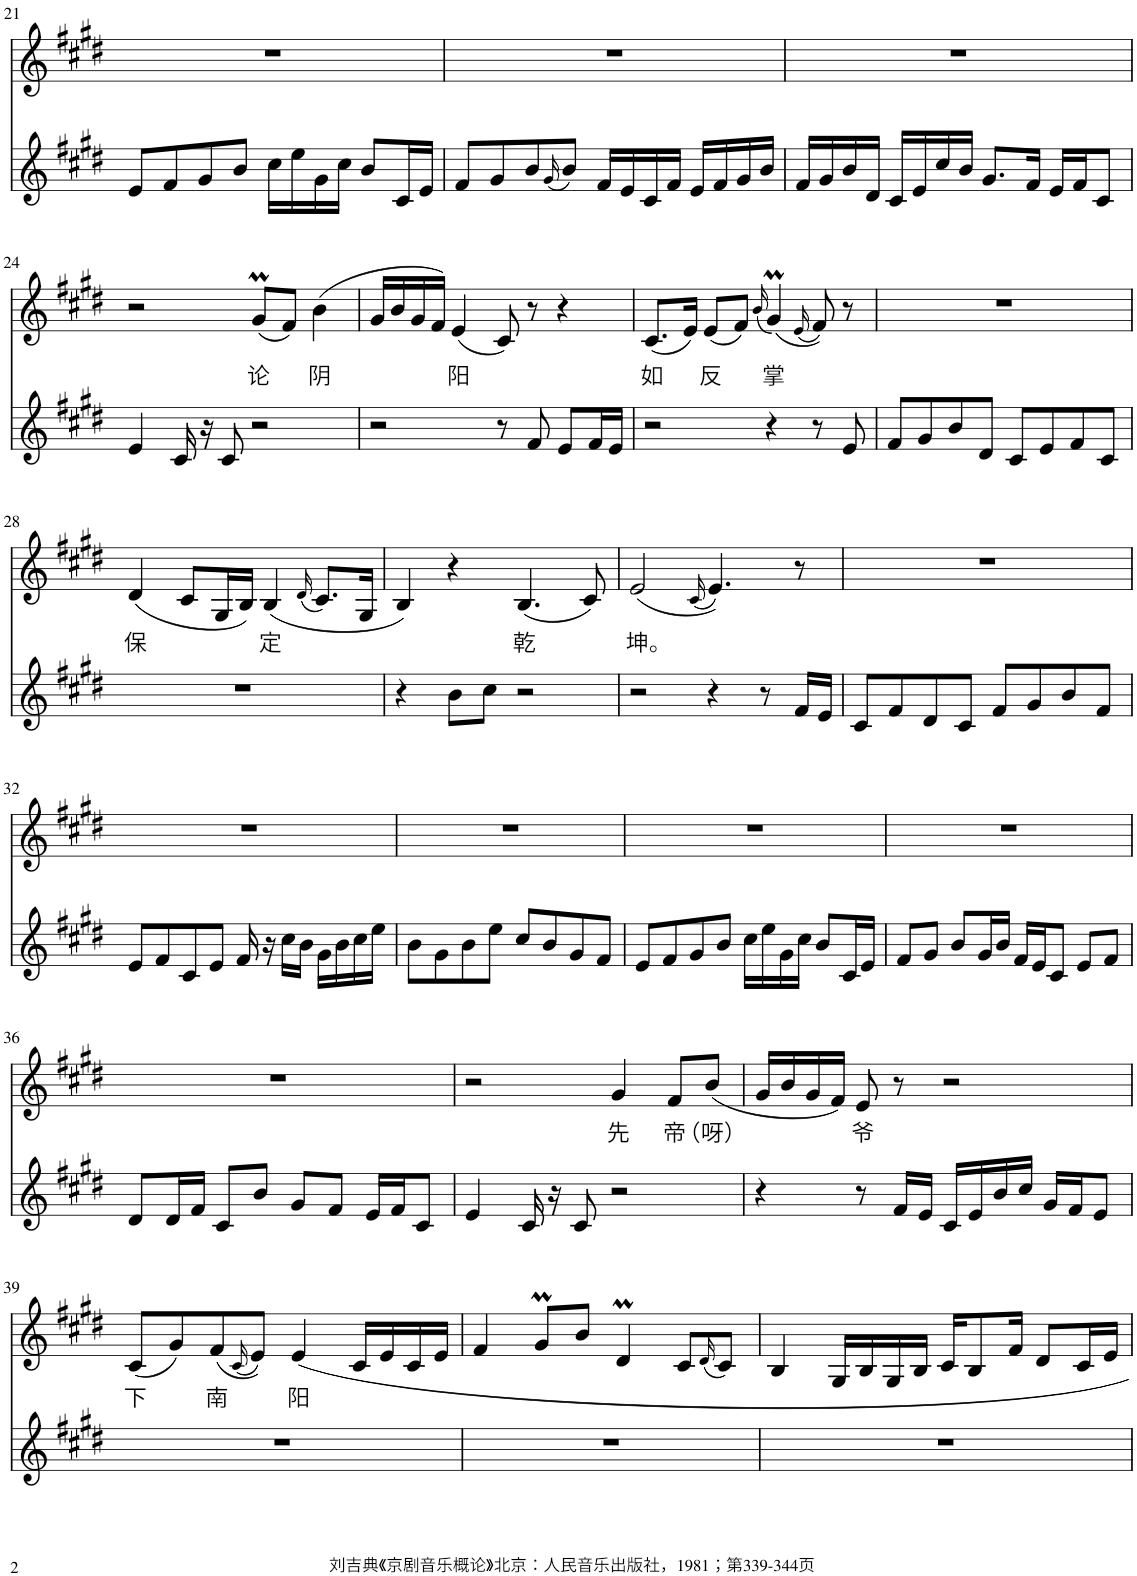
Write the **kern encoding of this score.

**kern	**kern	**text
*part2	*part1	*part1
*staff2	*staff1	*staff1
*I"Piano	*I"Piano	*
*I'Pno	*I'Pno	*
!!LO:PB:g=z
*clefG2	*clefG2	*
*k[f#c#g#d#]	*k[f#c#g#d#]	*
*M4/4	*M4/4	*
=21	=21	=21
8e/L	1r	.
8f#/	.	.
8g#/	.	.
8b/J	.	.
16cc#\LL	.	.
16ee\	.	.
16g#\	.	.
16cc#\JJ	.	.
8b/L	.	.
16c#/L	.	.
16e/JJ	.	.
=22	=22	=22
8f#/L	1r	.
8g#/	.	.
8b/	.	.
(16qg#/	.	.
8b/J)	.	.
16f#/LL	.	.
16e/	.	.
16c#/	.	.
16f#/JJ	.	.
16e/LL	.	.
16f#/	.	.
16g#/	.	.
16b/JJ	.	.
=23	=23	=23
16f#/LL	1r	.
16g#/	.	.
16b/	.	.
16d#/JJ	.	.
16c#/LL	.	.
16e/	.	.
16cc#/	.	.
16b/JJ	.	.
8.g#/L	.	.
16f#/Jk	.	.
16e/LL	.	.
16f#/J	.	.
8c#/J	.	.
!!LO:LB:g=z
=24	=24	=24
4e/	2r	.
16c#/	.	.
16r	.	.
8c#/	.	.
!	!	!LO:LY:b
2r	(8g#m/L	论
.	8f#/J)	.
!	!	!LO:LY:b
.	(4b\	阴
=25	=25	=25
2r	16g#/LL	.
.	16b/	.
.	16g#/	.
.	16f#/JJ)	.
!	!	!LO:LY:b
.	(4e/	阳
8r	8c#/)	.
8f#/	8r	.
8e/L	4r	.
16f#/L	.	.
16e/JJ	.	.
=26	=26	=26
!	!	!LO:LY:b
2r	(8.c#/L	如
.	16e/Jk)	.
!	!	!LO:LY:b
.	(8e/L	反
.	8f#/J)	.
.	(16qb/	.
!	!	!LO:LY:b
4r	(4g#m/)	掌
.	(16qe/	.
8r	8f#/))	.
8e/	8r	.
=27	=27	=27
8f#/L	1r	.
8g#/	.	.
8b/	.	.
8d#/J	.	.
8c#/L	.	.
8e/	.	.
8f#/	.	.
8c#/J	.	.
!!LO:LB:g=z
=28	=28	=28
!	!	!LO:LY:b
1r	(4d#/	保
.	8c#/L	.
.	16G#/L	.
.	16B/JJ)	.
!	!	!LO:LY:b
.	(4B/	定
.	(16qd#/	.
.	8.c#/L)	.
.	16G#/Jk	.
=29	=29	=29
4r	4B/)	.
8b\L	4r	.
8cc#\J	.	.
!	!	!LO:LY:b
2r	(4.B/	乾
.	8c#/)	.
=30	=30	=30
!	!	!LO:LY:b
2r	(2e/	坤。
.	(16qc#/	.
4r	4.e/))	.
8r	.	.
16f#/LL	8r	.
16e/JJ	.	.
=31	=31	=31
8c#/L	1r	.
8f#/	.	.
8d#/	.	.
8c#/J	.	.
8f#/L	.	.
8g#/	.	.
8b/	.	.
8f#/J	.	.
!!LO:LB:g=z
=32	=32	=32
8e/L	1r	.
8f#/	.	.
8c#/	.	.
8e/J	.	.
16f#/	.	.
16r	.	.
16cc#\LL	.	.
16b\JJ	.	.
16g#\LL	.	.
16b\	.	.
16cc#\	.	.
16ee\JJ	.	.
=33	=33	=33
8b\L	1r	.
8g#\	.	.
8b\	.	.
8ee\J	.	.
8cc#/L	.	.
8b/	.	.
8g#/	.	.
8f#/J	.	.
=34	=34	=34
8e/L	1r	.
8f#/	.	.
8g#/	.	.
8b/J	.	.
16cc#\LL	.	.
16ee\	.	.
16g#\	.	.
16cc#\JJ	.	.
8b/L	.	.
16c#/L	.	.
16e/JJ	.	.
=35	=35	=35
8f#/L	1r	.
8g#/J	.	.
8b/L	.	.
16g#/L	.	.
16b/JJ	.	.
16f#/LL	.	.
16e/J	.	.
8c#/J	.	.
8e/L	.	.
8f#/J	.	.
!!LO:LB:g=z
=36	=36	=36
8d#/L	1r	.
16d#/L	.	.
16f#/JJ	.	.
8c#/L	.	.
8b/J	.	.
8g#/L	.	.
8f#/J	.	.
16e/LL	.	.
16f#/J	.	.
8c#/J	.	.
=37	=37	=37
4e/	2r	.
16c#/	.	.
16r	.	.
8c#/	.	.
!	!	!LO:LY:b
2r	4g#/	先
!	!	!LO:LY:b
.	8f#/L	帝
!	!	!LO:LY:b
.	(8b/J	（呀）
=38	=38	=38
4r	16g#/LL	.
.	16b/	.
.	16g#/	.
.	16f#/JJ)	.
!	!	!LO:LY:b
8r	8e/	爷
16f#/LL	8r	.
16e/JJ	.	.
16c#/LL	2r	.
16e/	.	.
16b/	.	.
16cc#/JJ	.	.
16g#/LL	.	.
16f#/J	.	.
8e/J	.	.
!!LO:LB:g=z
=39	=39	=39
!	!	!LO:LY:b
1r	(8c#/L	下
.	8g#/)	.
!	!	!LO:LY:b
.	(8f#/	南
.	(16qc#/	.
.	8e/J))	.
!	!	!LO:LY:b
.	4e/	阳
.	16c#/LL	.
.	16e/	.
.	16c#/	.
.	16e/JJ	.
=40	=40	=40
1r	4f#/	.
.	8g#m/L	.
.	8b/J	.
.	4d#m/	.
.	8c#/L	.
.	(16qd#/	.
.	8c#/J)	.
=41	=41	=41
1r	4B/	.
.	16G#/LL	.
.	16B/	.
.	16G#/	.
.	16B/JJ	.
.	16c#/KL	.
.	8B/	.
.	16f#/Jk	.
.	8d#/L	.
.	16c#/L	.
.	16e/JJ	.
=	=	=
*-	*-	*-
